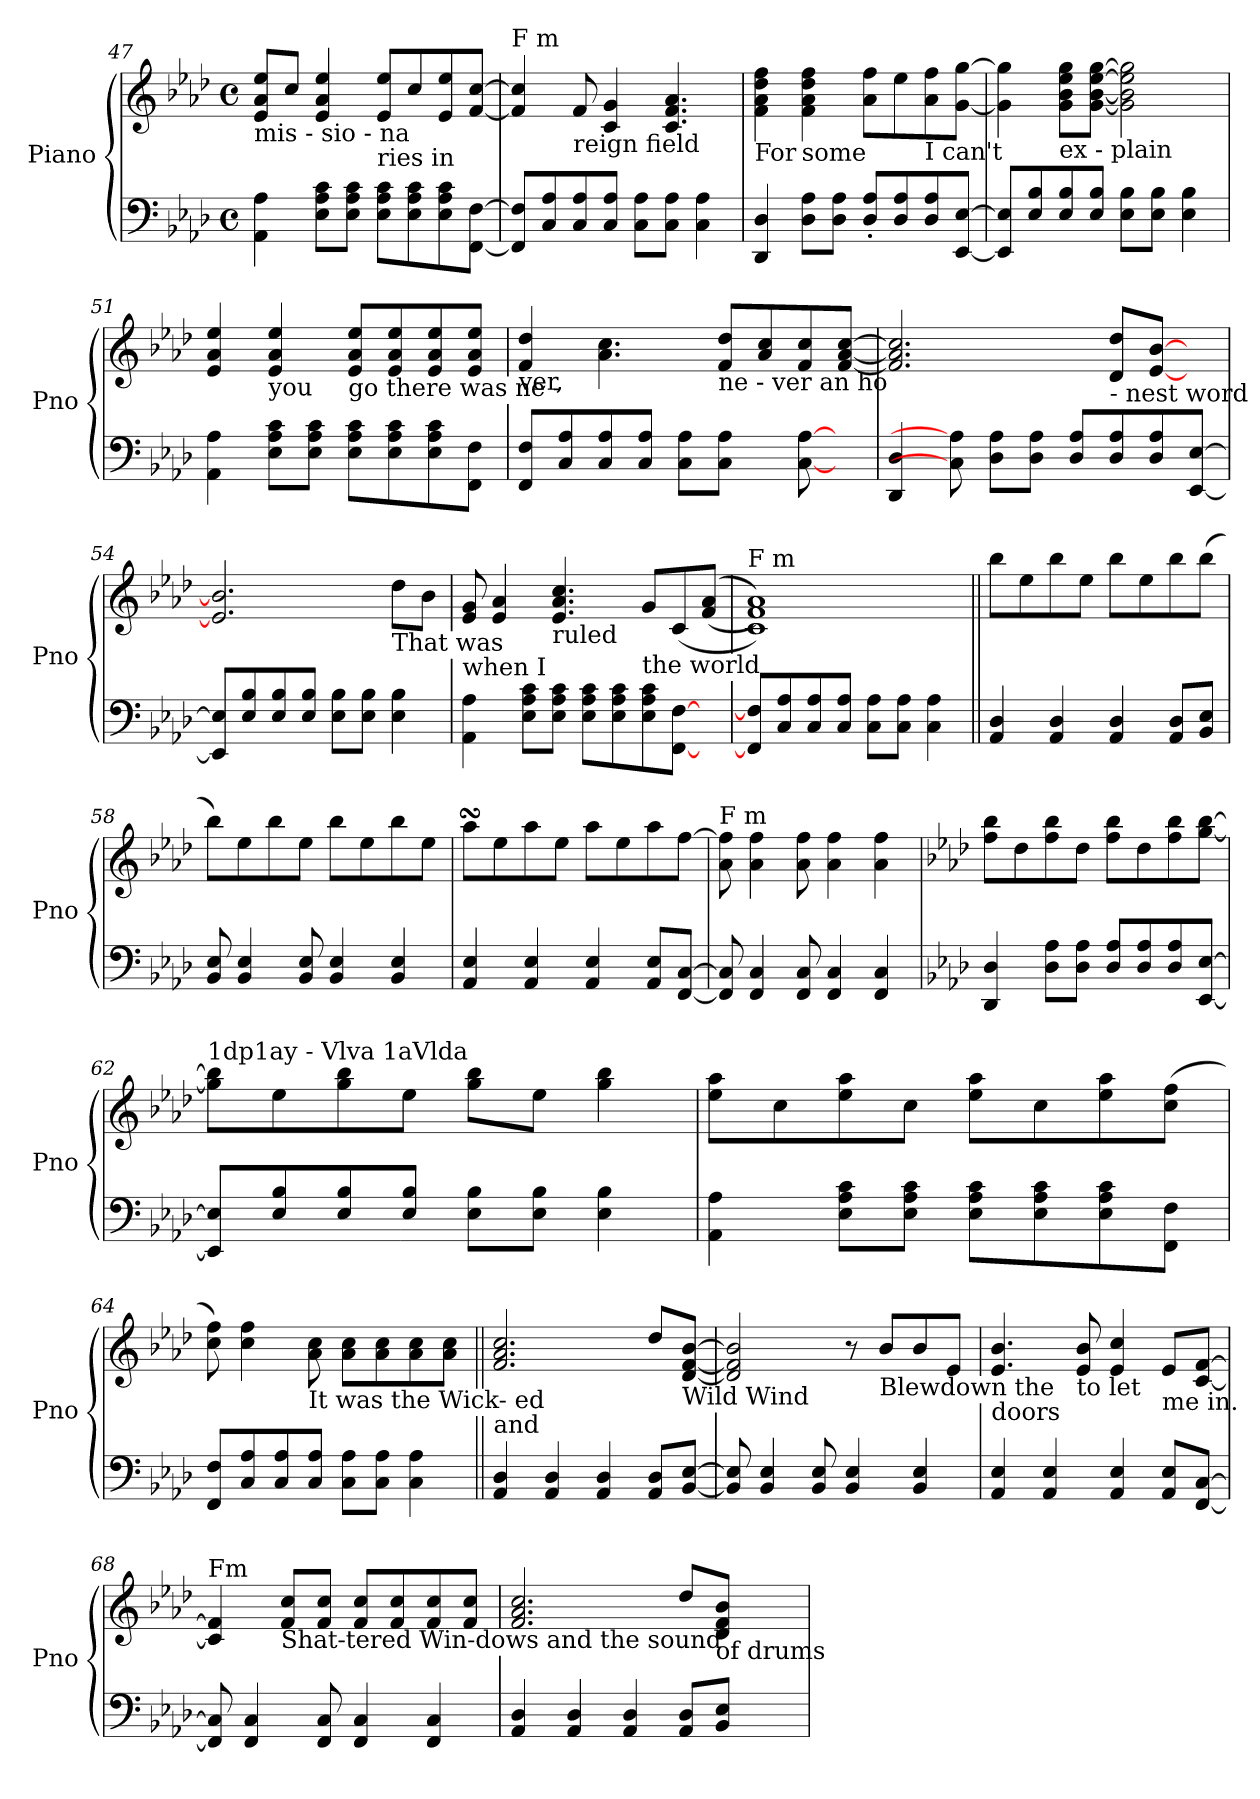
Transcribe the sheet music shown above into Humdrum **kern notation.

**kern	**kern
*part1	*part1
*staff2	*staff1
*I"Piano	*
*I'Pno	*
*clefF4	*clefG2
*k[b-e-a-d-]	*k[b-e-a-d-]
*M4/4	*M4/4
*met(c)	*met(c)
=47	=47
!	!LO:TX:b:t=mis - sio - na
4AA-\ 4A-\	8e-/ 8a-/ 8ee-/L
.	8cc/J
8E-\ 8A-\ 8c\L	4e-/ 4a-/ 4ee-/
8E-\ 8A-\ 8c\J	.
!	!LO:TX:b:t=ries in
8E-\ 8A-\ 8c\L	8e-/ 8ee-/L
8E-\ 8A-\ 8c\	8cc/
8E-\ 8A-\ 8c\	8e-/ 8ee-/
[<8FF\ [>8F\J	[<8f/ [>8cc/J
=48	=48
!	!LO:TX:a:t=F m
8FF/] 8F/]L	4f/] 4cc/]
8C/ 8A-/	.
!	!LO:TX:b:t=reign ﬁeld
8C/ 8A-/	8f/
8C/ 8A-/J	4c/ 4g/
8C\ 8A-\L	.
8C\ 8A-\J	4.c/ 4.f/ 4.a-/
4C\ 4A-\	.
!!LO:LB:g=z
=49	=49
!	!LO:TX:b:t=For
4DD-/ 4D-/	4f\ 4a-\ 4dd-\ 4ff\
!	!LO:TX:b:t=some
8D-\ 8A-\L	4f\ 4a-\ 4dd-\ 4ff\
8D-\ 8A-\J	.
8D-/'> 8A-/'>L	8a-\ 8ff\L
8D-/ 8A-/	8ee-\
!	!LO:TX:b:t=I can't
8D-/ 8A-/	8a-\ 8ff\
[<8EE-/ [>8E-/J	[<8g\ [>8gg\J
=50	=50
8EE-/] 8E-/]L	4g\] 4gg\]
8E-/ 8B-/	.
!	!LO:TX:b:t=ex - plain
8E-/ 8B-/	8g\ 8b-\ 8ee-\ 8gg\L
8E-/ 8B-/J	[<8g\ [>8b-\ [>8ee-\ [>8gg\J
8E-\ 8B-\L	2g\] 2b-\] 2ee-\] 2gg\]
8E-\ 8B-\J	.
4E-\ 4B-\	.
=51	=51
4AA-\ 4A-\	4e-/ 4a-/ 4ee-/
!	!LO:TX:b:t=you
8E-\ 8A-\ 8c\L	4e-/ 4a-/ 4ee-/
8E-\ 8A-\ 8c\J	.
!	!LO:TX:b:t=go there was ne -
8E-\ 8A-\ 8c\L	8e-/ 8a-/ 8ee-/L
8E-\ 8A-\ 8c\	8e-/ 8a-/ 8ee-/
8E-\ 8A-\ 8c\	8e-/ 8a-/ 8ee-/
8FF\ 8F\J	8e-/ 8a-/ 8ee-/J
!!LO:LB:g=z
=52	=52
!	!LO:TX:b:t=ver,
8FF/ 8F/L	4f/ 4dd-/
8C/ 8A-/	.
8C/ 8A-/	4.a-\ 4.cc\
8C/ 8A-/J	.
8C\ 8A-\L	.
!	!LO:TX:b:t=ne - ver an ho
8C\ 8A-\J	8f/ 8dd-/L
8ryy	8a-/ 8cc/
[8C\ [8A-\	8f/ 8cc/
8ryy	[<8f/ [<8a-/ [>8cc/J
=53	=53
4DD-/ 4D-/	2.f/] 2.a-/] 2.cc/]
8C\] 8A-\]	.
8D-\ 8A-\L	.
8D-\ 8A-\J	.
8D-/ 8A-/L	.
!	!LO:TX:b:t=- nest word
8D-/ 8A-/	8d-/ 8dd-/L
8D-/ 8A-/	[<8e-/ [>8b-/J
[<8EE-/ [>8E-/J	8ryy
=54	=54
8EE-/] 8E-/]L	2.e-/] 2.b-/]
8E-/ 8B-/	.
8E-/ 8B-/	.
8E-/ 8B-/J	.
8E-\ 8B-\L	.
8E-\ 8B-\J	.
!	!LO:TX:b:t=That was
4E-\ 4B-\	8dd-\L
.	8b-\J
!!LO:LB:g=z
=55	=55
!	!LO:TX:b:t=when I
4AA-\ 4A-\	8e-/ 8g/
.	4e-/ 4a-/
8E-\ 8A-\ 8c\L	.
!	!LO:TX:b:t=ruled
8E-\ 8A-\ 8c\J	4.e-/ 4.a-/ 4.cc/
8E-\ 8A-\ 8c\L	.
8E-\ 8A-\ 8c\	.
!	!LO:TX:b:t=the world
8E-\ 8A-\ 8c\	8g/L
[<8FF\ [>8F\J	(<8c/
8ryy	(<(>8f/ 8a-/J
=56	=56
*	*^
!	!LO:TX:a:t=F m	!
8FF/] 8F/]L	1f 1a-))	1c)
8C/ 8A-/	.	.
8C/ 8A-/	.	.
8C/ 8A-/J	.	.
8C\ 8A-\L	.	.
8C\ 8A-\J	.	.
4C\ 4A-\	.	.
*	*v	*v
=57||	=57||
4AA-/ 4D-/	8bb-\L
.	8ee-\
4AA-/ 4D-/	8bb-\
.	8ee-\J
4AA-/ 4D-/	8bb-\L
.	8ee-\
8AA-/ 8D-/L	8bb-\
8BB-/ 8E-/J	(>8bb-\J
!!LO:LB:g=z
=58	=58
8BB-/ 8E-/	8bb-\L)
4BB-/ 4E-/	8ee-\
.	8bb-\
8BB-/ 8E-/	8ee-\J
4BB-/ 4E-/	8bb-\L
.	8ee-\
4BB-/ 4E-/	8bb-\
.	8ee-\J
=59	=59
4AA-/ 4E-/	8aa-sSSs\L
.	8ee-\
4AA-/ 4E-/	8aa-\
.	8ee-\J
4AA-/ 4E-/	8aa-\L
.	8ee-\
8AA-/ 8E-/L	8aa-\
[<8FF/ [>8C/J	[>8ff\J
=60	=60
!	!LO:TX:a:t=F m
8FF/] 8C/]	8a-\ 8ff\]
4FF/ 4C/	4a-\ 4ff\
8FF/ 8C/	8a-\ 8ff\
4FF/ 4C/	4a-\ 4ff\
4FF/ 4C/	4a-\ 4ff\
!!LO:PB:g=z
=61	=61
*k[b-e-a-d-]	*k[b-e-a-d-]
4DD-/ 4D-/	8ff\ 8bb-\L
.	8dd-\
8D-\ 8A-\L	8ff\ 8bb-\
8D-\ 8A-\J	8dd-\J
8D-/ 8A-/L	8ff\ 8bb-\L
8D-/ 8A-/	8dd-\
8D-/ 8A-/	8ff\ 8bb-\
[<8EE-/ [>8E-/J	[<8gg\ [>8bb-\J
=62	=62
!	!LO:TX:a:t=1dp1ay - Vlva 1aVlda
8EE-/] 8E-/]L	8gg\] 8bb-\]L
8E-/ 8B-/	8ee-\
8E-/ 8B-/	8gg\ 8bb-\
8E-/ 8B-/J	8ee-\J
8E-\ 8B-\L	8gg\ 8bb-\L
8E-\ 8B-\J	8ee-\J
4E-\ 4B-\	4gg\ 4bb-\
=63	=63
4AA-\ 4A-\	8ee-\ 8aa-\L
.	8cc\
8E-\ 8A-\ 8c\L	8ee-\ 8aa-\
8E-\ 8A-\ 8c\J	8cc\J
8E-\ 8A-\ 8c\L	8ee-\ 8aa-\L
8E-\ 8A-\ 8c\	8cc\
8E-\ 8A-\ 8c\	8ee-\ 8aa-\
8FF\ 8F\J	(>8cc\ 8ff\J
!!LO:LB:g=z
=64	=64
8FF/ 8F/L	8cc\ 8ff\)
8C/ 8A-/	4cc\ 4ff\
8C/ 8A-/	.
!	!LO:TX:b:t=It was the Wick- ed
8C/ 8A-/J	8a-\ 8cc\
8C\ 8A-\L	8a-\ 8cc\L
8C\ 8A-\J	8a-\ 8cc\
4C\ 4A-\	8a-\ 8cc\
.	8a-\ 8cc\J
=65||	=65||
!	!LO:TX:b:t=and
4AA-/ 4D-/	2.f/ 2.a-/ 2.cc/
4AA-/ 4D-/	.
4AA-/ 4D-/	.
8AA-/ 8D-/L	8dd-/L
!	!LO:TX:b:t=Wild Wind
[<8BB-/ [>8E-/J	[<8d-/ [<8f/ [>8b-/J
=66	=66
8BB-/] 8E-/]	2d-/] 2f/] 2b-/]
4BB-/ 4E-/	.
8BB-/ 8E-/	.
4BB-/ 4E-/	8r
!	!LO:TX:b:t=Blewdown the
.	8b-/L
4BB-/ 4E-/	8b-/
.	8e-/J
!!LO:LB:g=z
=67	=67
!	!LO:TX:b:t=doors
4AA-/ 4E-/	4.e-/ 4.b-/
4AA-/ 4E-/	.
!	!LO:TX:b:t=to let
.	8e-/ 8b-/
4AA-/ 4E-/	4e-/ 4cc/
!	!LO:TX:b:t=me in.
8AA-/ 8E-/L	8e-/L
[<8FF/ [>8C/J	[<8c/ [>8f/J
=68	=68
!	!LO:TX:a:t=Fm
8FF/] 8C/]	4c/] 4f/]
4FF/ 4C/	.
!	!LO:TX:b:t=Shat-tered Win-dows and the sound
.	8f/ 8cc/L
8FF/ 8C/	8f/ 8cc/J
4FF/ 4C/	8f/ 8cc/L
.	8f/ 8cc/
4FF/ 4C/	8f/ 8cc/
.	8f/ 8cc/J
=69	=69
4AA-/ 4D-/	2.f/ 2.a-/ 2.cc/
4AA-/ 4D-/	.
4AA-/ 4D-/	.
8AA-/ 8D-/L	8dd-/L
!	!LO:TX:b:t=of drums
8BB-/ 8E-/J	8d-/ 8f/ 8b-/J
=	=
*-	*-
